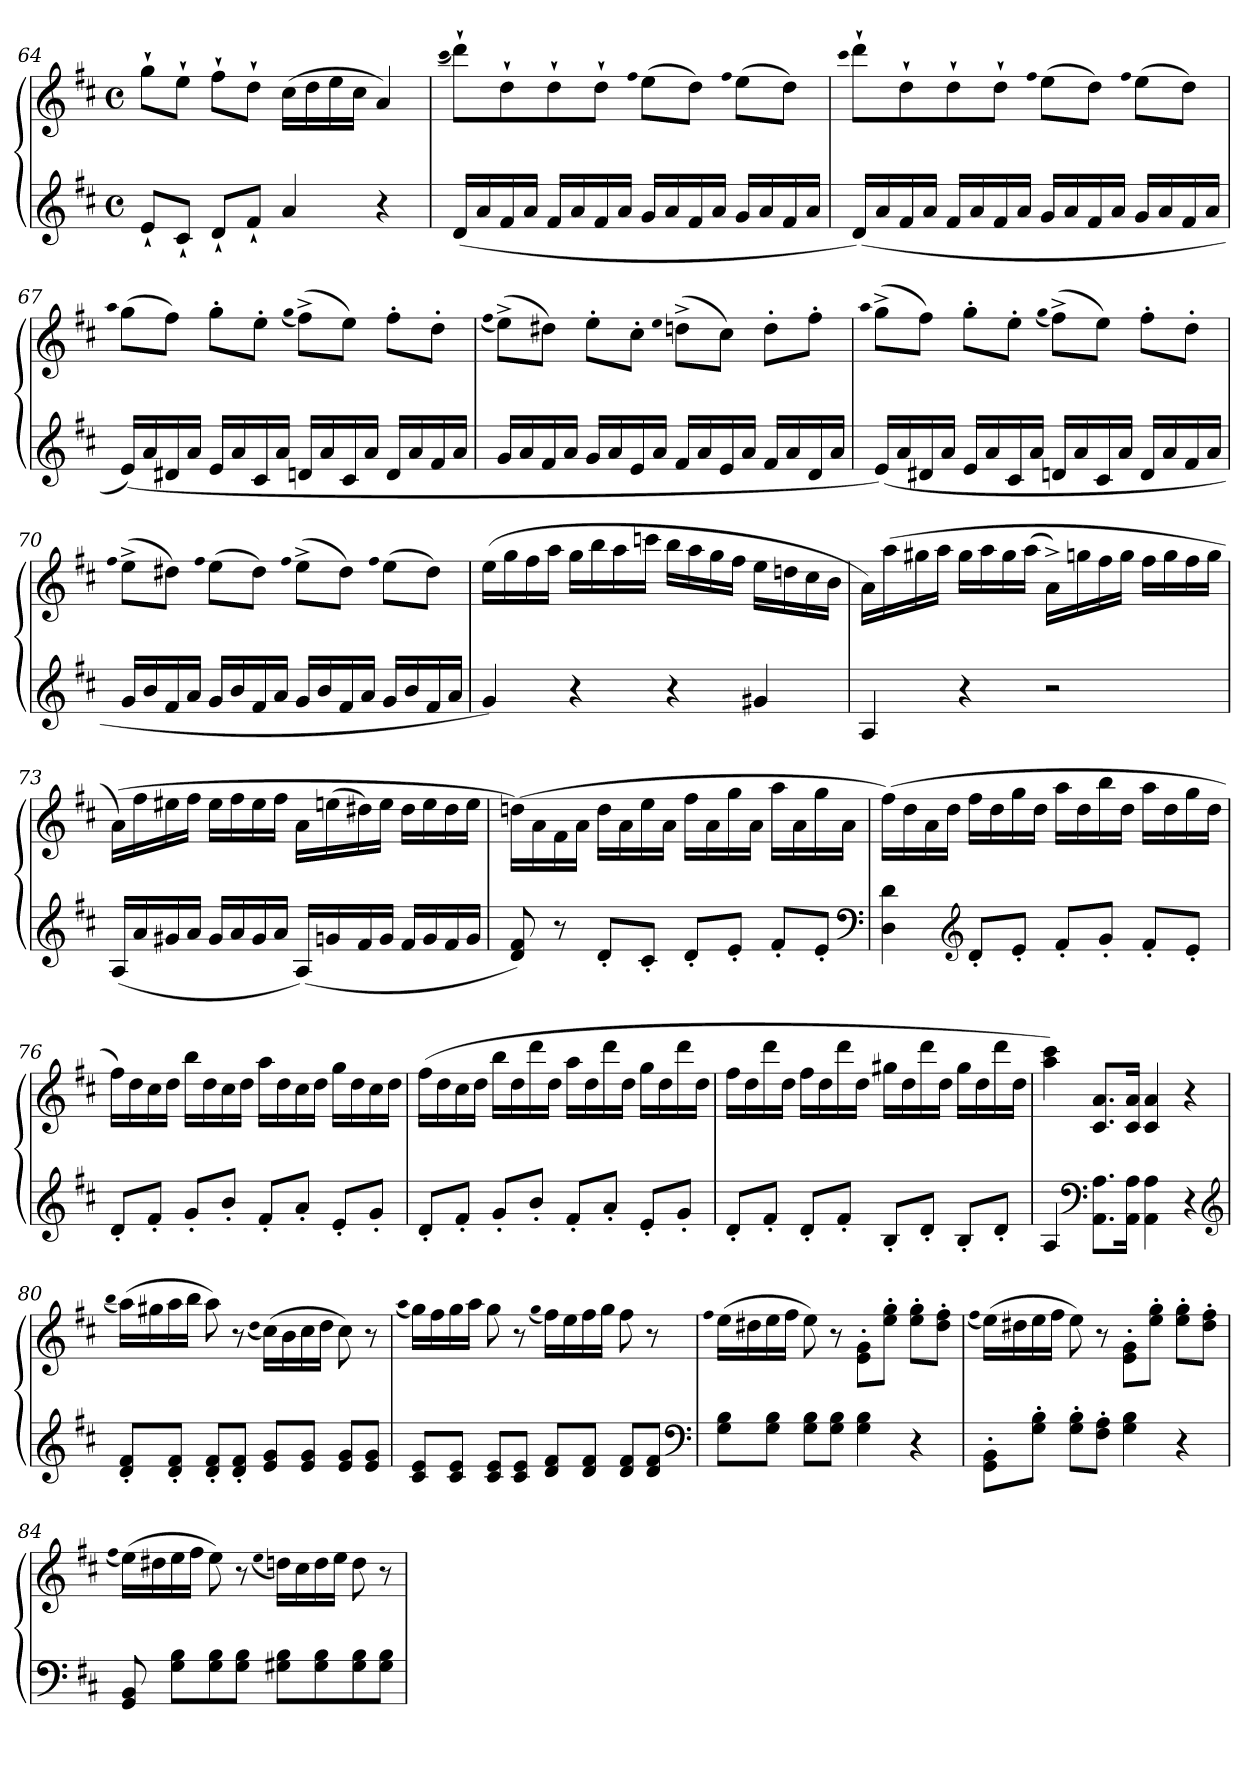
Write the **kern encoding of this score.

**kern	**kern
*part1	*part1
*staff2	*staff1
*clefG2	*clefG2
*k[f#c#]	*k[f#c#]
*D:	*D:
*M4/4	*M4/4
*met(c)	*met(c)
=64	=64
8e`/L	8gg`\L
8c#`/J	8ee`\J
8d`/L	8ff#`\L
8f#`/J	8dd`\J
4a/	(16cc#\LL
.	16dd\
.	16ee\
.	16cc#\JJ
4r	4a/)
=65	=65
.	(qccc#
(16d/LL	8ddd`\L)
16a/	.
16f#/	8dd`\
16a/JJ	.
16f#/LL	8dd`\
16a/	.
16f#/	8dd`\J
16a/JJ	.
.	qff#
16g/LL	(8ee\L
16a/	.
16f#/	8dd\J)
16a/JJ	.
.	qff#
16g/LL	(8ee\L
16a/	.
16f#/	8dd\J)
16a/JJ	.
=66	=66
.	qccc#
(16d/LL)	8ddd`\L
16a/	.
16f#/	8dd`\
16a/JJ	.
16f#/LL	8dd`\
16a/	.
16f#/	8dd`\J
16a/JJ	.
.	qff#
16g/LL	(8ee\L
16a/	.
16f#/	8dd\J)
16a/JJ	.
.	qff#
16g/LL	(8ee\L
16a/	.
16f#/	8dd\J)
16a/JJ	.
=67	=67
.	qaa
(16e/LL)	(8gg\L
16a/	.
16d#X/	8ff#\J)
16a/JJ	.
16e/LL	8gg'\L
16a/	.
16c#/	8ee'\J
16a/JJ	.
.	(qgg
16dn/LL	(8ff#^\L)
16a/	.
16c#/	8ee\J)
16a/JJ	.
16d/LL	8ff#'\L
16a/	.
16f#/	8dd'\J
16a/JJ	.
=68	=68
.	(qff#
16g/LL	(8ee^\L)
16a/	.
16f#/	8dd#X\J)
16a/JJ	.
16g/LL	8ee'\L
16a/	.
16e/	8cc#'\J
16a/JJ	.
.	qee
16f#/LL	(8ddn^\L
16a/	.
16e/	8cc#\J)
16a/JJ	.
16f#/LL	8dd'\L
16a/	.
16d/	8ff#'\J
16a/JJ	.
=69	=69
.	qaa
(16e/LL)	(8gg^\L
16a/	.
16d#X/	8ff#\J)
16a/JJ	.
16e/LL	8gg'\L
16a/	.
16c#/	8ee'\J
16a/JJ	.
.	(qgg
16dn/LL	(8ff#^\L)
16a/	.
16c#/	8ee\J)
16a/JJ	.
16d/LL	8ff#'\L
16a/	.
16f#/	8dd'\J
16a/JJ	.
=70	=70
.	qff#
16g/LL	(8ee^\L
16b/	.
16f#/	8dd#X\J)
16a/JJ	.
.	qff#
16g/LL	(8ee\L
16b/	.
16f#/	8dd#\J)
16a/JJ	.
.	qff#
16g/LL	(8ee^\L
16b/	.
16f#/	8dd#\J)
16a/JJ	.
.	qff#
16g/LL	(8ee\L
16b/	.
16f#/	8dd#\J)
16a/JJ	.
=71	=71
4g/)	(16ee\LL
.	16gg\
.	16ff#\
.	16aa\JJ
4r	16gg\LL
.	16bb\
.	16aa\
.	16cccn\JJ
4r	16bb\LL
.	16aa\
.	16gg\
.	16ff#\JJ
4g#X/	16ee\LL
.	16ddn\
.	16cc#\
.	16b\JJ
=72	=72
4A/	16a\LL)
.	(16aa\
.	16gg#X\
.	16aa\JJ
4r	16gg#\LL
.	16aa\
.	16gg#\
.	(16aa\JJ
2r	16a^\LL)
.	16ggn\
.	16ff#\
.	16gg\JJ
.	16ff#\LL
.	16gg\
.	16ff#\
.	16gg\JJ
=73	=73
(16A/LL	(16a\LL)
16a/	16ff#\
16g#X/	16ee#X\
16a/JJ	16ff#\JJ
16g#/LL	16ee#\LL
16a/	16ff#\
16g#/	16ee#\
16a/JJ	16ff#\JJ
(16A/LL)	16a\LL
16gn/	(16een\
16f#/	16dd#X\)
16g/JJ	16ee\JJ
16f#/LL	16dd#\LL
16g/	16ee\
16f#/	16dd#\
16g/JJ	16ee\JJ
=74	=74
8d/ 8f#/)	(16ddn\LL)
.	16a\
8r	16f#\
.	16a\JJ
8d'/L	16dd\LL
.	16a\
8c#'/J	16ee\
.	16a\JJ
8d'/L	16ff#\LL
.	16a\
8e'/J	16gg\
.	16a\JJ
8f#'/L	16aa\LL
.	16a\
8e'/J	16gg\
.	16a\JJ
*clefF4	*
=75	=75
4D\ 4d\	(16ff#\LL)
.	16dd\
.	16a\
.	16dd\JJ
*clefG2	*
8d'/L	16ff#\LL
.	16dd\
8e'/J	16gg\
.	16dd\JJ
8f#'/L	16aa\LL
.	16dd\
8g'/J	16bb\
.	16dd\JJ
8f#'/L	16aa\LL
.	16dd\
8e'/J	16gg\
.	16dd\JJ
=76	=76
8d'/L	16ff#\LL)
.	16dd\
8f#'/J	16cc#\
.	16dd\JJ
8g'/L	16bb\LL
.	16dd\
8b'/J	16cc#\
.	16dd\JJ
8f#'/L	16aa\LL
.	16dd\
8a'/J	16cc#\
.	16dd\JJ
8e'/L	16gg\LL
.	16dd\
8g'/J	16cc#\
.	16dd\JJ
=77	=77
8d'/L	(16ff#\LL
.	16dd\
8f#'/J	16cc#\
.	16dd\JJ
8g'/L	16bb\LL
.	16dd\
8b'/J	16ddd\
.	16dd\JJ
8f#'/L	16aa\LL
.	16dd\
8a'/J	16ddd\
.	16dd\JJ
8e'/L	16gg\LL
.	16dd\
8g'/J	16ddd\
.	16dd\JJ
=78	=78
8d'/L	16ff#\LL
.	16dd\
8f#'/J	16ddd\
.	16dd\JJ
8d'/L	16ff#\LL
.	16dd\
8f#'/J	16ddd\
.	16dd\JJ
8B'/L	16gg#X\LL
.	16dd\
8d'/J	16ddd\
.	16dd\JJ
8B'/L	16gg#\LL
.	16dd\
8d'/J	16ddd\
.	16dd\JJ
=79	=79
4A/	4aa\ 4ccc#\)
*clefF4	*
8.AA\ 8.A\L	8.c#/ 8.a/L
16AA\ 16A\Jk	16c#/ 16a/Jk
4AA\ 4A\	4c#/ 4a/
4r	4r
*clefG2	*
=80	=80
.	(qbb
8d'/ 8f#'/L	(16aa\LL)
.	16gg#X\
8d'/ 8f#'/J	16aa\
.	16bb\JJ
8d'/ 8f#'/L	8aa\)
8d'/ 8f#'/J	8r
.	(qdd
8e/ 8g/L	(16cc#\LL)
.	16b\
8e/ 8g/J	16cc#\
.	16dd\JJ
8e/ 8g/L	8cc#\)
8e/ 8g/J	8r
=81	=81
.	(qaa
8c#/ 8e/L	16gg\LL)
.	16ff#\
8c#/ 8e/J	16gg\
.	16aa\JJ
8c#/ 8e/L	8gg\
8c#/ 8e/J	8r
.	(qgg
8d/ 8f#/L	16ff#\LL)
.	16ee\
8d/ 8f#/J	16ff#\
.	16gg\JJ
8d/ 8f#/L	8ff#\
8d/ 8f#/J	8r
*clefF4	*
=82	=82
.	qff#
8G\ 8B\L	(16ee\LL
.	16dd#X\
8G\ 8B\J	16ee\
.	16ff#\JJ
8G\ 8B\L	8ee\)
8G\ 8B\J	8r
4G\ 4B\	8e'\ 8g'\L
.	8ee'\ 8gg'\J
4r	8ee'\ 8gg'\L
.	8dd#'\ 8ff#'\J
=83	=83
.	(qff#
8GG'\ 8BB'\L	(16ee\LL)
.	16dd#X\
8G'\ 8B'\J	16ee\
.	16ff#\JJ
8G'\ 8B'\L	8ee\)
8F#'\ 8A'\J	8r
4G\ 4B\	8e'\ 8g'\L
.	8ee'\ 8gg'\J
4r	8ee'\ 8gg'\L
.	8dd#'\ 8ff#'\J
=84	=84
.	(qff#
8GG/ 8BB/	(16ee\LL)
.	16dd#X\
8G\ 8B\L	16ee\
.	16ff#\JJ
8G\ 8B\	8ee\)
8G\ 8B\J	8r
.	(qee
8G#X\ 8B\L	16ddn\LL)
.	16cc#\
8G#\ 8B\	16dd\
.	16ee\JJ
8G#\ 8B\	8dd\
8G#\ 8B\J	8r
=	=
*-	*-
